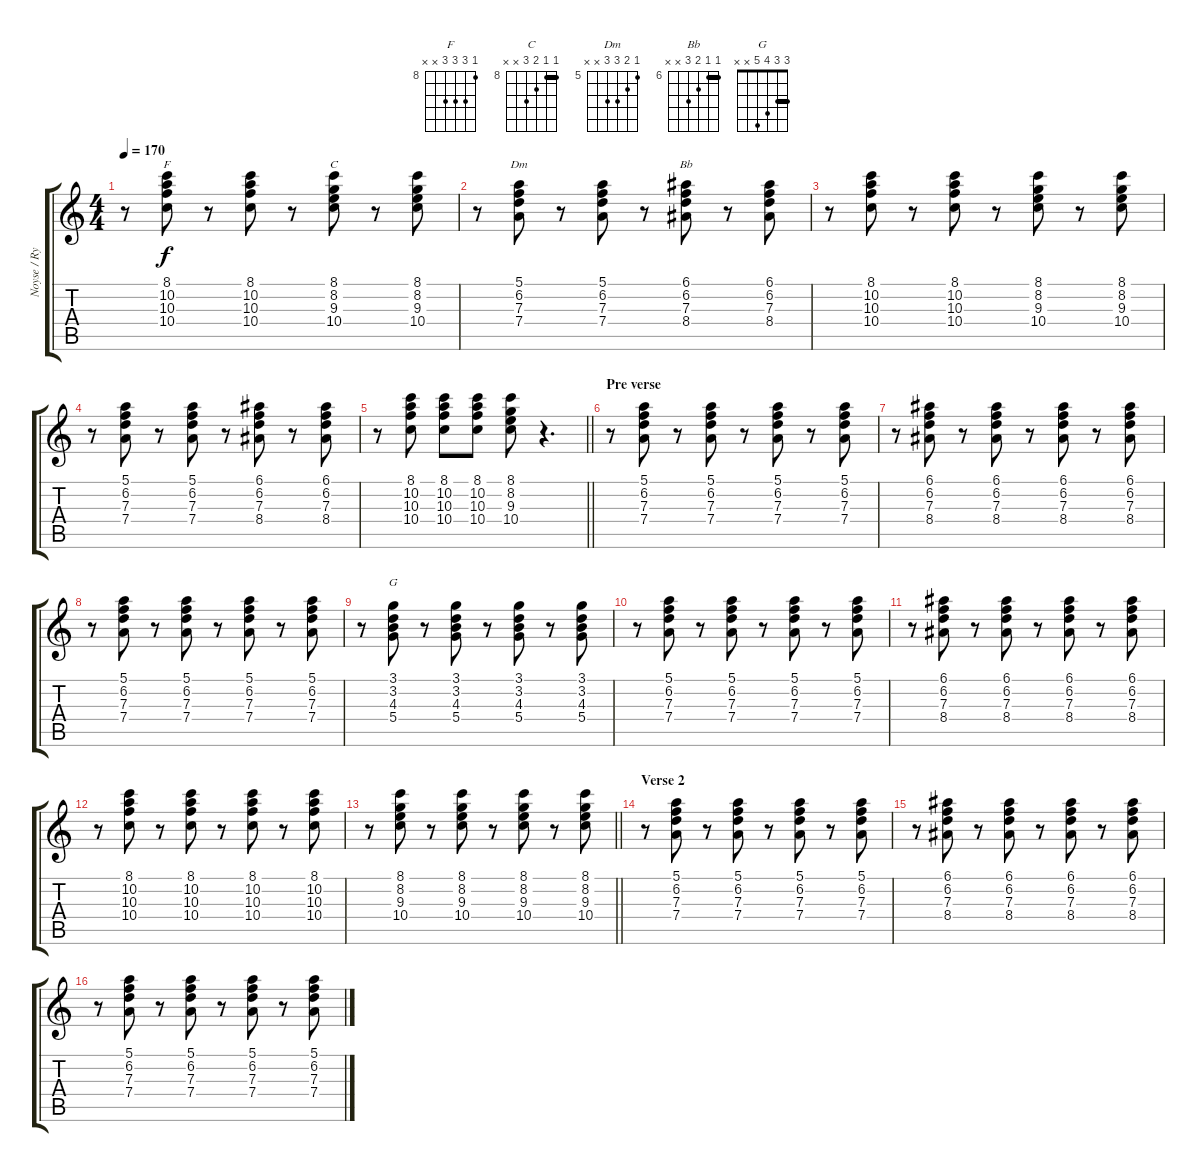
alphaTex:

\track ("Noyse / Rythm guitar" "Noyse / Ry") {instrument electricguitarclean}
\staff {score tabs}
\tuning (E4 B3 G3 D3 A2 E2) {hide}
\chord ("F" 8 10 10 10 x x) {firstfret 8}
\chord ("C" 8 8 9 10 x x) {firstfret 8 barre 8}
\chord ("Dm" 5 6 7 7 x x) {firstfret 5}
\chord ("Bb" 6 6 7 8 x x) {firstfret 6 barre 6}
\chord ("G" 3 3 4 5 x x) {barre 3}
\ts (4 4)
\tempo 170
\clef g2
\ks c
r.8{dy f} (8.1 10.2 10.3 10.4).8{ch "F"} r.8 (8.1 10.2 10.3 10.4).8 r.8 (8.1 8.2 9.3 10.4).8{ch "C"} r.8 (8.1 8.2 9.3 10.4).8 |
r.8 (5.1 6.2 7.3 7.4).8{ch "Dm"} r.8 (5.1 6.2 7.3 7.4).8 r.8 (6.1 6.2 7.3 8.4).8{ch "Bb"} r.8 (6.1 6.2 7.3 8.4).8 |
r.8 (8.1 10.2 10.3 10.4).8 r.8 (8.1 10.2 10.3 10.4).8 r.8 (8.1 8.2 9.3 10.4).8 r.8 (8.1 8.2 9.3 10.4).8 |
r.8 (5.1 6.2 7.3 7.4).8 r.8 (5.1 6.2 7.3 7.4).8 r.8 (6.1 6.2 7.3 8.4).8 r.8 (6.1 6.2 7.3 8.4).8 |
\barLineRight lightlight
r.8 (8.1 10.2 10.3 10.4).8 (8.1 10.2 10.3 10.4).8 (8.1 10.2 10.3 10.4).8 (8.1 8.2 9.3 10.4).8 r.4{d} |
\section ("" "Pre verse")
r.8 (5.1 6.2 7.3 7.4).8 r.8 (5.1 6.2 7.3 7.4).8 r.8 (5.1 6.2 7.3 7.4).8 r.8 (5.1 6.2 7.3 7.4).8 |
r.8 (6.1 6.2 7.3 8.4).8 r.8 (6.1 6.2 7.3 8.4).8 r.8 (6.1 6.2 7.3 8.4).8 r.8 (6.1 6.2 7.3 8.4).8 |
r.8 (5.1 6.2 7.3 7.4).8 r.8 (5.1 6.2 7.3 7.4).8 r.8 (5.1 6.2 7.3 7.4).8 r.8 (5.1 6.2 7.3 7.4).8 |
r.8 (3.1 3.2 4.3 5.4).8{ch "G"} r.8 (3.1 3.2 4.3 5.4).8 r.8 (3.1 3.2 4.3 5.4).8 r.8 (3.1 3.2 4.3 5.4).8 |
r.8 (5.1 6.2 7.3 7.4).8 r.8 (5.1 6.2 7.3 7.4).8 r.8 (5.1 6.2 7.3 7.4).8 r.8 (5.1 6.2 7.3 7.4).8 |
r.8 (6.1 6.2 7.3 8.4).8 r.8 (6.1 6.2 7.3 8.4).8 r.8 (6.1 6.2 7.3 8.4).8 r.8 (6.1 6.2 7.3 8.4).8 |
r.8 (8.1 10.2 10.3 10.4).8 r.8 (8.1 10.2 10.3 10.4).8 r.8 (8.1 10.2 10.3 10.4).8 r.8 (8.1 10.2 10.3 10.4).8 |
\barLineRight lightlight
r.8 (8.1 8.2 9.3 10.4).8 r.8 (8.1 8.2 9.3 10.4).8 r.8 (8.1 8.2 9.3 10.4).8 r.8 (8.1 8.2 9.3 10.4).8 |
\section ("" "Verse 2")
r.8 (5.1 6.2 7.3 7.4).8 r.8 (5.1 6.2 7.3 7.4).8 r.8 (5.1 6.2 7.3 7.4).8 r.8 (5.1 6.2 7.3 7.4).8 |
r.8 (6.1 6.2 7.3 8.4).8 r.8 (6.1 6.2 7.3 8.4).8 r.8 (6.1 6.2 7.3 8.4).8 r.8 (6.1 6.2 7.3 8.4).8 |
r.8 (5.1 6.2 7.3 7.4).8 r.8 (5.1 6.2 7.3 7.4).8 r.8 (5.1 6.2 7.3 7.4).8 r.8 (5.1 6.2 7.3 7.4).8
